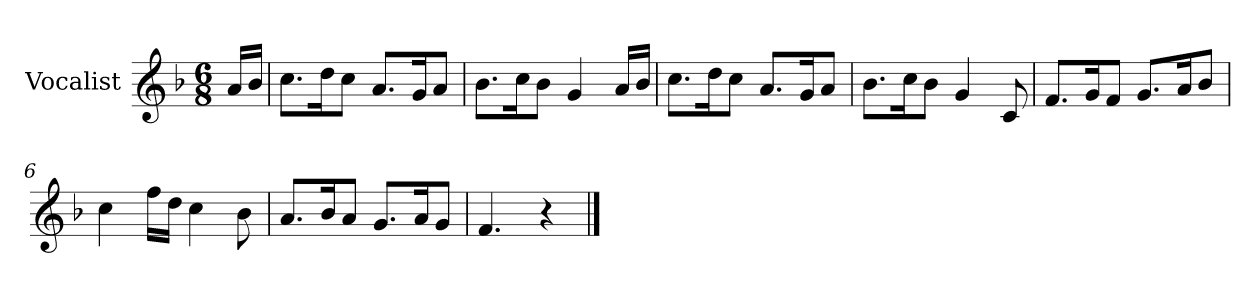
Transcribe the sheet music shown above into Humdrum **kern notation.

**kern
*part1
*staff1
*I"Vocalist
*k[b-]
*F:
*M6/8
=
16aLL
16b-JJ
=1
8.ccL
16ddK
8ccJ
8.aL
16gK
8aJ
=2
8.b-L
16ccK
8b-J
4g
16aLL
16b-JJ
=3
8.ccL
16ddK
8ccJ
8.aL
16gK
8aJ
=4
8.b-L
16ccK
8b-J
4g
8c
=5
8.fL
16gK
8fJ
8.gL
16aK
8b-J
=6
4cc
16ffLL
16ddJJ
4cc
8b-
=7
8.aL
16b-K
8aJ
8.gL
16aK
8gJ
=8
4.f
4r
==
*-
